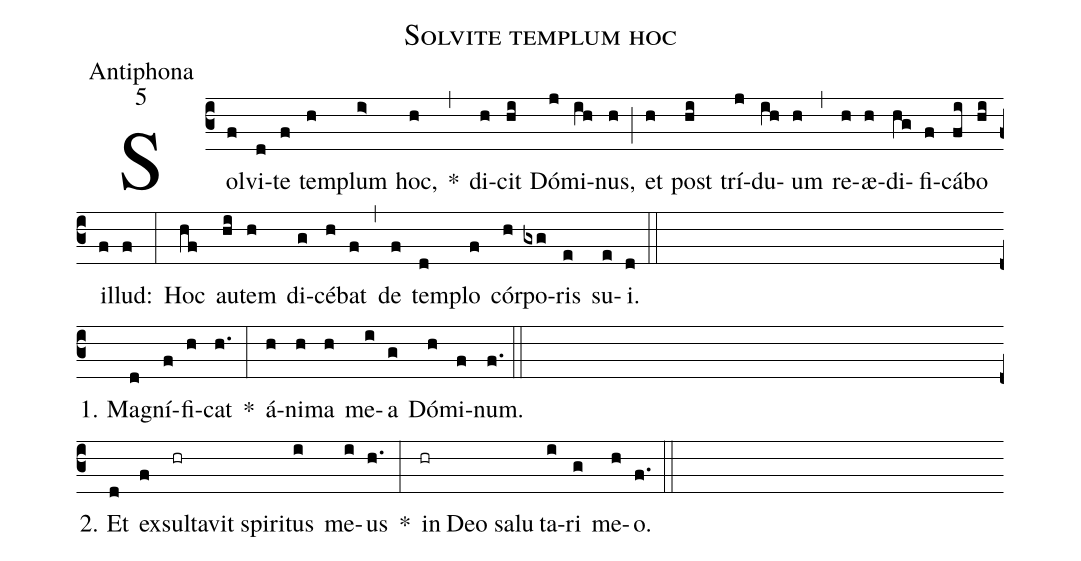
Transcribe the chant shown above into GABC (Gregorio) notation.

name:Solvite templum hoc;
office-part:Antiphona;
mode:5;
%%
(c3) Sol(f)vi(d)te(f) tem(h)plum(i>) hoc,(h) *(,) di(h)cit(hi) Dó(j)mi(ih)nus,(h) (;) et(h) post(hi) trí(j)du(ih)um(h) (,) re(h)æ(h)di(hg)fi(f)cá(fi)bo(hi) il(f)lud:(f) (:) Hoc(hf) au(hi)tem(h) di(g)cé(h)bat(f) (,) de(f) tem(d)plo(f) cór(h)po(gxg)ris(e) su(e)i.(d) (::Z)
1. Ma(d)gní(f)fi(h)cat(h.) *(:) á(h)ni(h)ma(h) me(i)a(g) Dó(h)mi(f)num.(f.) (::Z)
2. Et(d) ex(f)sul(hr)tavit spiri()tus(i) me(i)us(h.) *(:) in(hr) Deo salu()ta(i)ri(g) me(h)o.(f.) (::)
